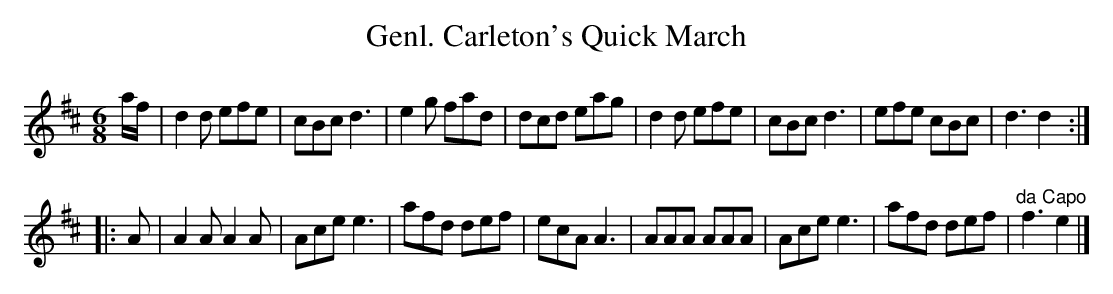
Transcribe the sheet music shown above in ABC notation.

X:1
T:Genl. Carleton's Quick March
M:6/8
K:D major
a/f/|\
d2d efe| cBc d3| e2g fad| dcd eag|\
d2d efe| cBc d3| efe cBc| d3 d2::
A|\
A2A A2A| Ace e3| afd def| ecA A3|\
AAA AAA| Ace e3| afd def| "da Capo"f3 e2|]
